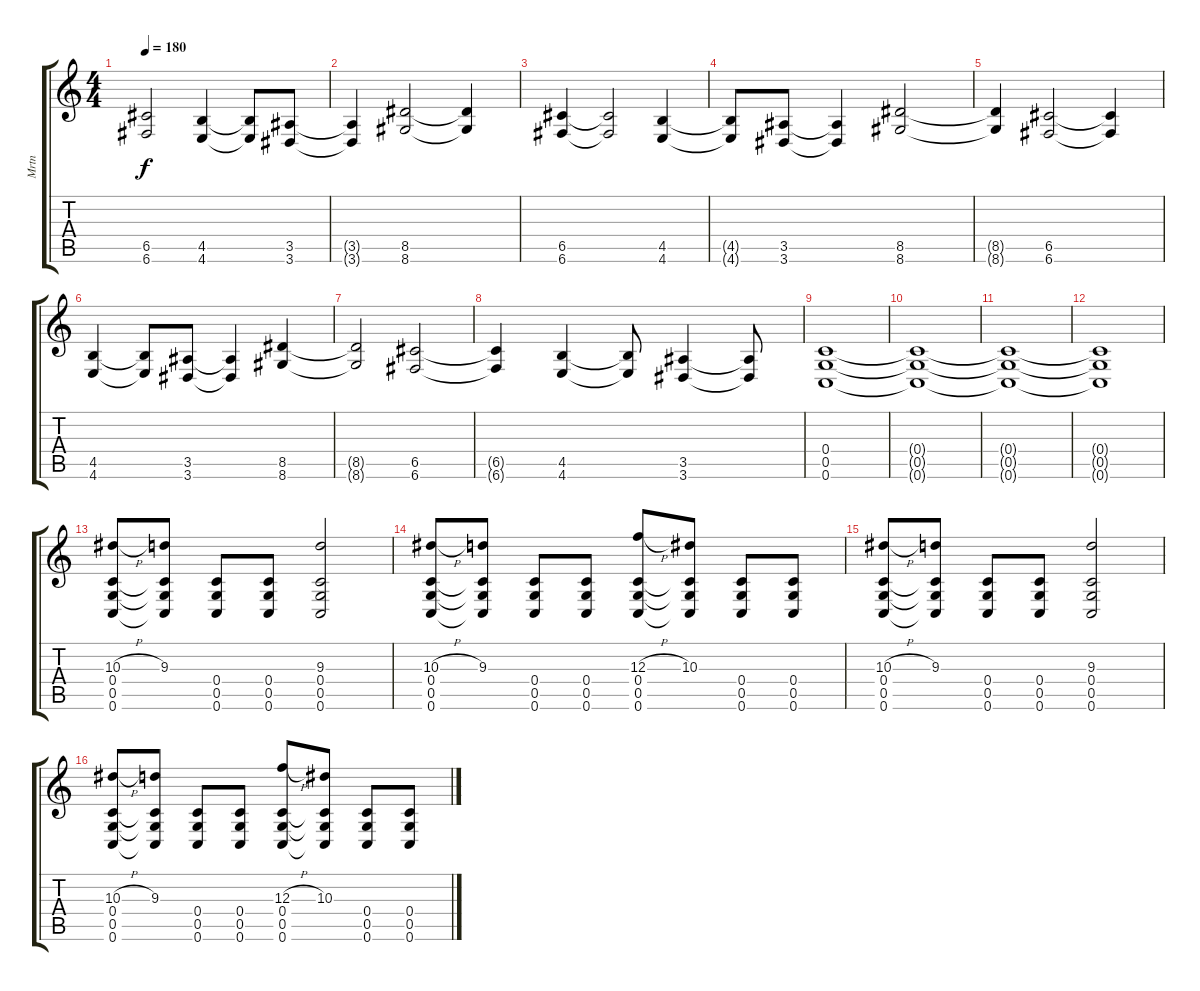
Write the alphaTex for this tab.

\track ("Mrtn" "Mrtn") {instrument distortionguitar}
\staff {score tabs}
\tuning (D4 A3 F3 C3 G2 C2) {hide}
\ts (4 4)
\tempo 180
\clef g2
\ks c
(6.5{t} 6.6{t}).2{dy f} (4.5 4.6).4 (4.5{t} 4.6{t}).8 (3.5 3.6).8 |
(3.5{t} 3.6{t}).4 (8.5 8.6).2 (8.5{t} 8.6{t}).4 |
(6.5 6.6).4 (6.5{t} 6.6{t}).2 (4.5 4.6).4 |
(4.5{t} 4.6{t}).8 (3.5 3.6).8 (3.5{t} 3.6{t}).4 (8.5 8.6).2 |
(8.5{t} 8.6{t}).4 (6.5 6.6).2 (6.5{t} 6.6{t}).4 |
(4.5 4.6).4 (4.5{t} 4.6{t}).8 (3.5 3.6).8 (3.5{t} 3.6{t}).4 (8.5 8.6).4 |
(8.5{t} 8.6{t}).2 (6.5 6.6).2 |
(6.5{t} 6.6{t}).4 (4.5 4.6).4 (4.5{t} 4.6{t}).8 (3.5 3.6).4 (3.5{t} 3.6{t}).8 |
(0.4 0.5 0.6).1 |
(0.4{t} 0.5{t} 0.6{t}).1 |
(0.4{t} 0.5{t} 0.6{t}).1 |
(0.4{t} 0.5{t} 0.6{t}).1 |
(10.3{h} 0.4 0.5 0.6).8{instrument electricguitarclean} (9.3 0.4{t} 0.5{t} 0.6{t}).8 (0.4 0.5 0.6).8 (0.4 0.5 0.6).8 (9.3 0.4 0.5 0.6).2 |
(10.3{h} 0.4 0.5 0.6).8 (9.3 0.4{t} 0.5{t} 0.6{t}).8 (0.4 0.5 0.6).8 (0.4 0.5 0.6).8 (12.3{h} 0.4 0.5 0.6).8 (10.3 0.4{t} 0.5{t} 0.6{t}).8 (0.4 0.5 0.6).8 (0.4 0.5 0.6).8 |
(10.3{h} 0.4 0.5 0.6).8{instrument electricguitarclean} (9.3 0.4{t} 0.5{t} 0.6{t}).8 (0.4 0.5 0.6).8 (0.4 0.5 0.6).8 (9.3 0.4 0.5 0.6).2 |
(10.3{h} 0.4 0.5 0.6).8 (9.3 0.4{t} 0.5{t} 0.6{t}).8 (0.4 0.5 0.6).8 (0.4 0.5 0.6).8 (12.3{h} 0.4 0.5 0.6).8 (10.3 0.4{t} 0.5{t} 0.6{t}).8 (0.4 0.5 0.6).8 (0.4 0.5 0.6).8
